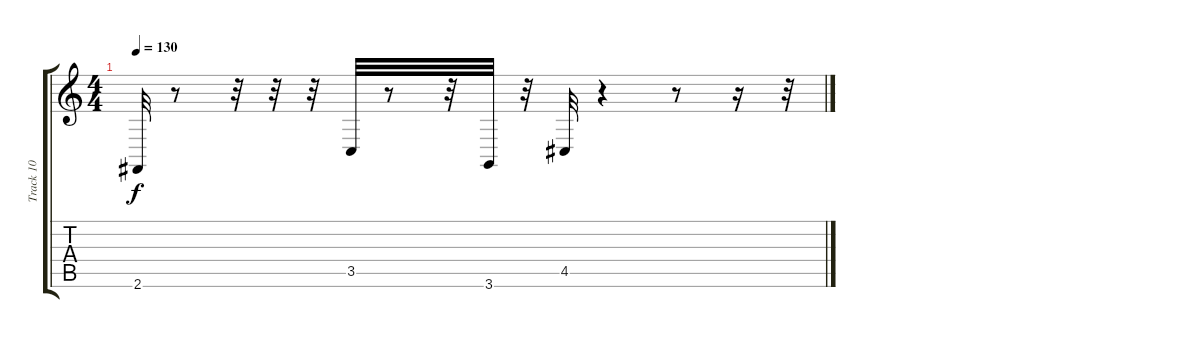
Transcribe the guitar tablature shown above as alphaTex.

\track ("Track 10" "Track 10") {instrument acousticgrandpiano}
\staff {score tabs}
\tuning (E4 B3 G3 D3 A2 E2) {hide}
\ts (4 4)
\tempo 130
\clef g2
\ks c
2.6.32{dy f} r.8 r.32 r.32 r.32 3.5.32 r.8 r.32 3.6.32 r.32 4.5.32 r.4 r.8 r.16 r.32
